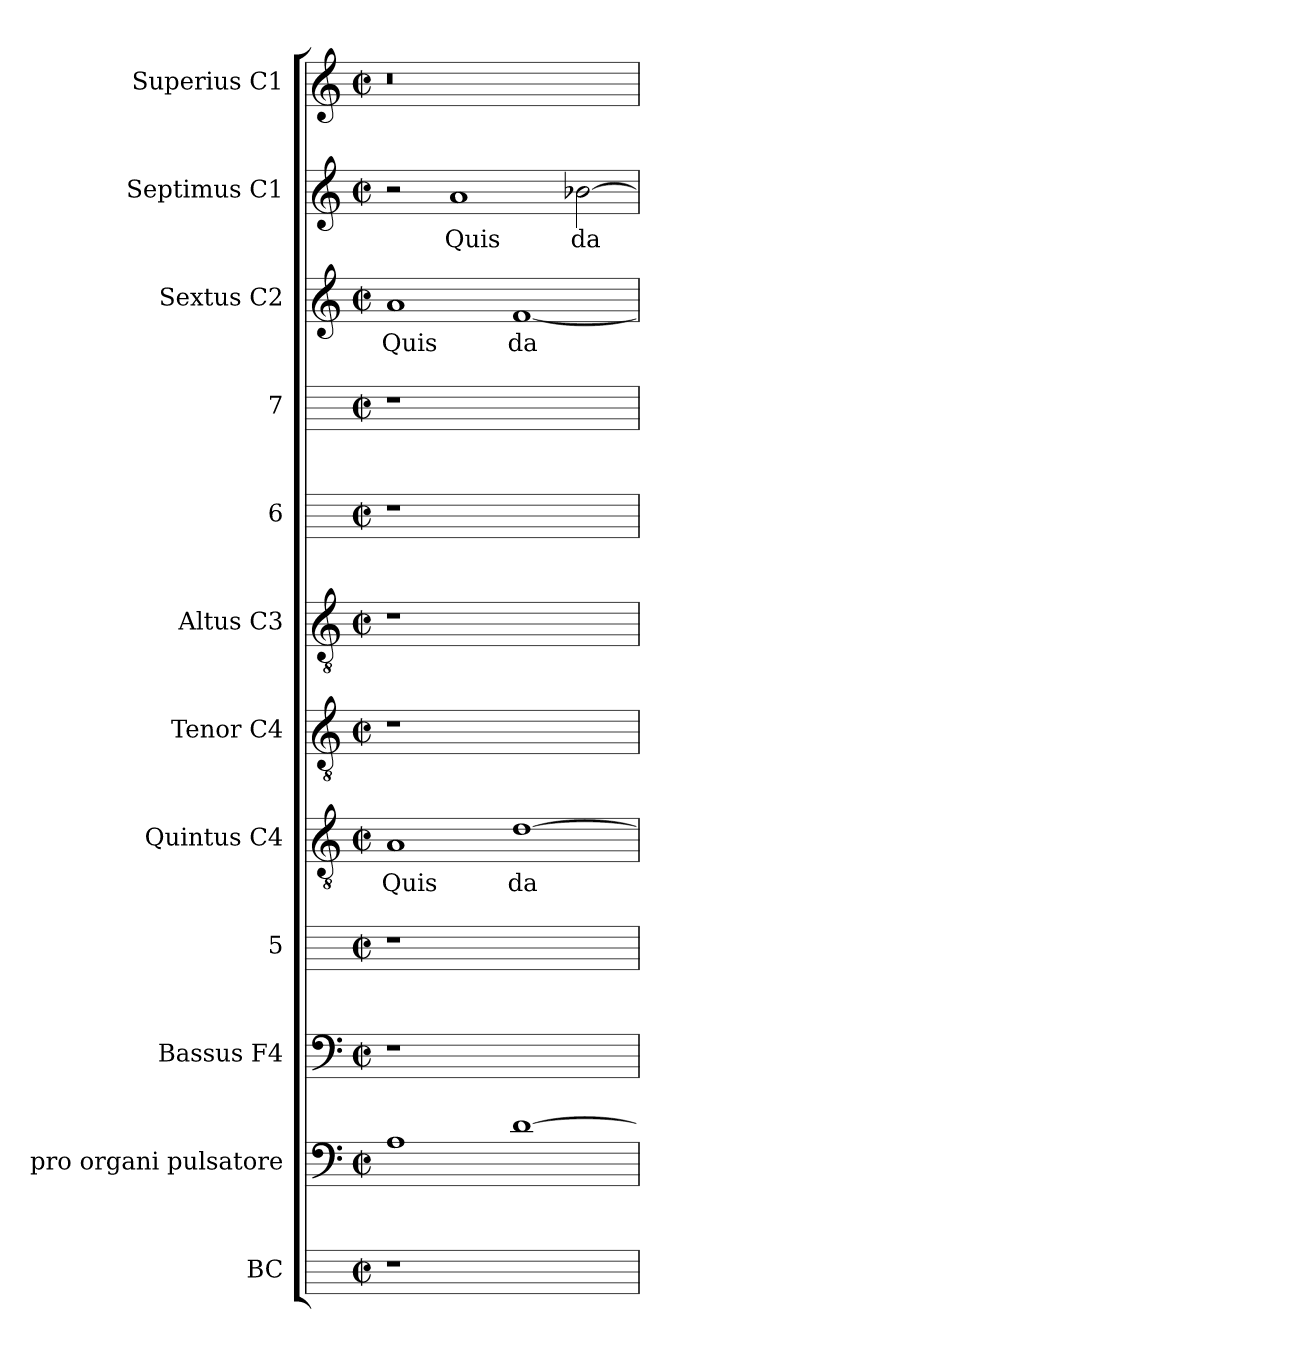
**kern	**kern	**kern	**kern	**kern	**text	**kern	**kern	**kern	**kern	**kern	**text	**kern	**text	**kern
*part12	*part11	*part10	*part9	*part8	*part8	*part7	*part6	*part5	*part4	*part3	*part3	*part2	*part2	*part1
*staff12	*staff11	*staff10	*staff9	*staff8	*staff8	*staff7	*staff6	*staff5	*staff4	*staff3	*staff3	*staff2	*staff2	*staff1
*I"BC	*I"pro organi  pulsatore	*I"Bassus  F4	*I"5	*I"Quintus  C4	*	*I"Tenor  C4	*I"Altus  C3	*I"6	*I"7	*I"Sextus  C2	*	*I"Septimus  C1	*	*I"Superius  C1
*I'BC	*	*I'B	*	*	*	*I'T	*I'A	*	*	*	*	*	*	*I'S
!!LO:PB:g=z
*stria5	*stria5	*stria5	*stria5	*stria5	*	*stria5	*stria5	*stria5	*stria5	*stria5	*	*stria5	*	*stria5
*	*clefF4	*clefF4	*	*clefGv2	*	*clefGv2	*clefGv2	*	*	*clefG2	*	*clefG2	*	*clefG2
*k[]	*k[]	*k[]	*k[]	*k[]	*	*k[]	*k[]	*k[]	*k[]	*k[]	*	*k[]	*	*k[]
*C:	*C:	*C:	*C:	*C:	*	*C:	*C:	*C:	*C:	*C:	*	*C:	*	*C:
*M2/2	*M2/2	*M2/2	*M2/2	*M2/2	*	*M2/2	*M2/2	*M2/2	*M2/2	*M2/2	*	*M2/2	*	*M2/2
*met(c|)	*met(c|)	*met(c|)	*met(c|)	*met(c|)	*	*met(c|)	*met(c|)	*met(c|)	*met(c|)	*met(c|)	*	*met(c|)	*	*met(c|)
=1	=1	=1	=1	=1	=1	=1	=1	=1	=1	=1	=1	=1	=1	=1
!	!	!	!	!	!LO:LY:b:cj	!	!	!	!	!	!LO:LY:b:cj	!	!	!
1r	1A	1r	1r	1A	Quis	1r	1r	1r	1r	1a	Quis	2r	.	0r
!	!	!	!	!	!	!	!	!	!	!	!	!	!LO:LY:b:cj	!
.	.	.	.	.	.	.	.	.	.	.	.	1a	Quis	.
!	!	!	!	!	!LO:LY:b:cj	!	!	!	!	!	!LO:LY:b:cj	!	!	!
1ryy	[>1d	1ryy	1ryy	[>1d	da-	1ryy	1ryy	1ryy	1ryy	[<1f	da-	.	.	.
!	!	!	!	!	!	!	!	!	!	!	!	!	!LO:LY:b:cj	!
.	.	.	.	.	.	.	.	.	.	.	.	[>2b-X\	da-	.
=	=	=	=	=	=	=	=	=	=	=	=	=	=	=
*-	*-	*-	*-	*-	*-	*-	*-	*-	*-	*-	*-	*-	*-	*-
